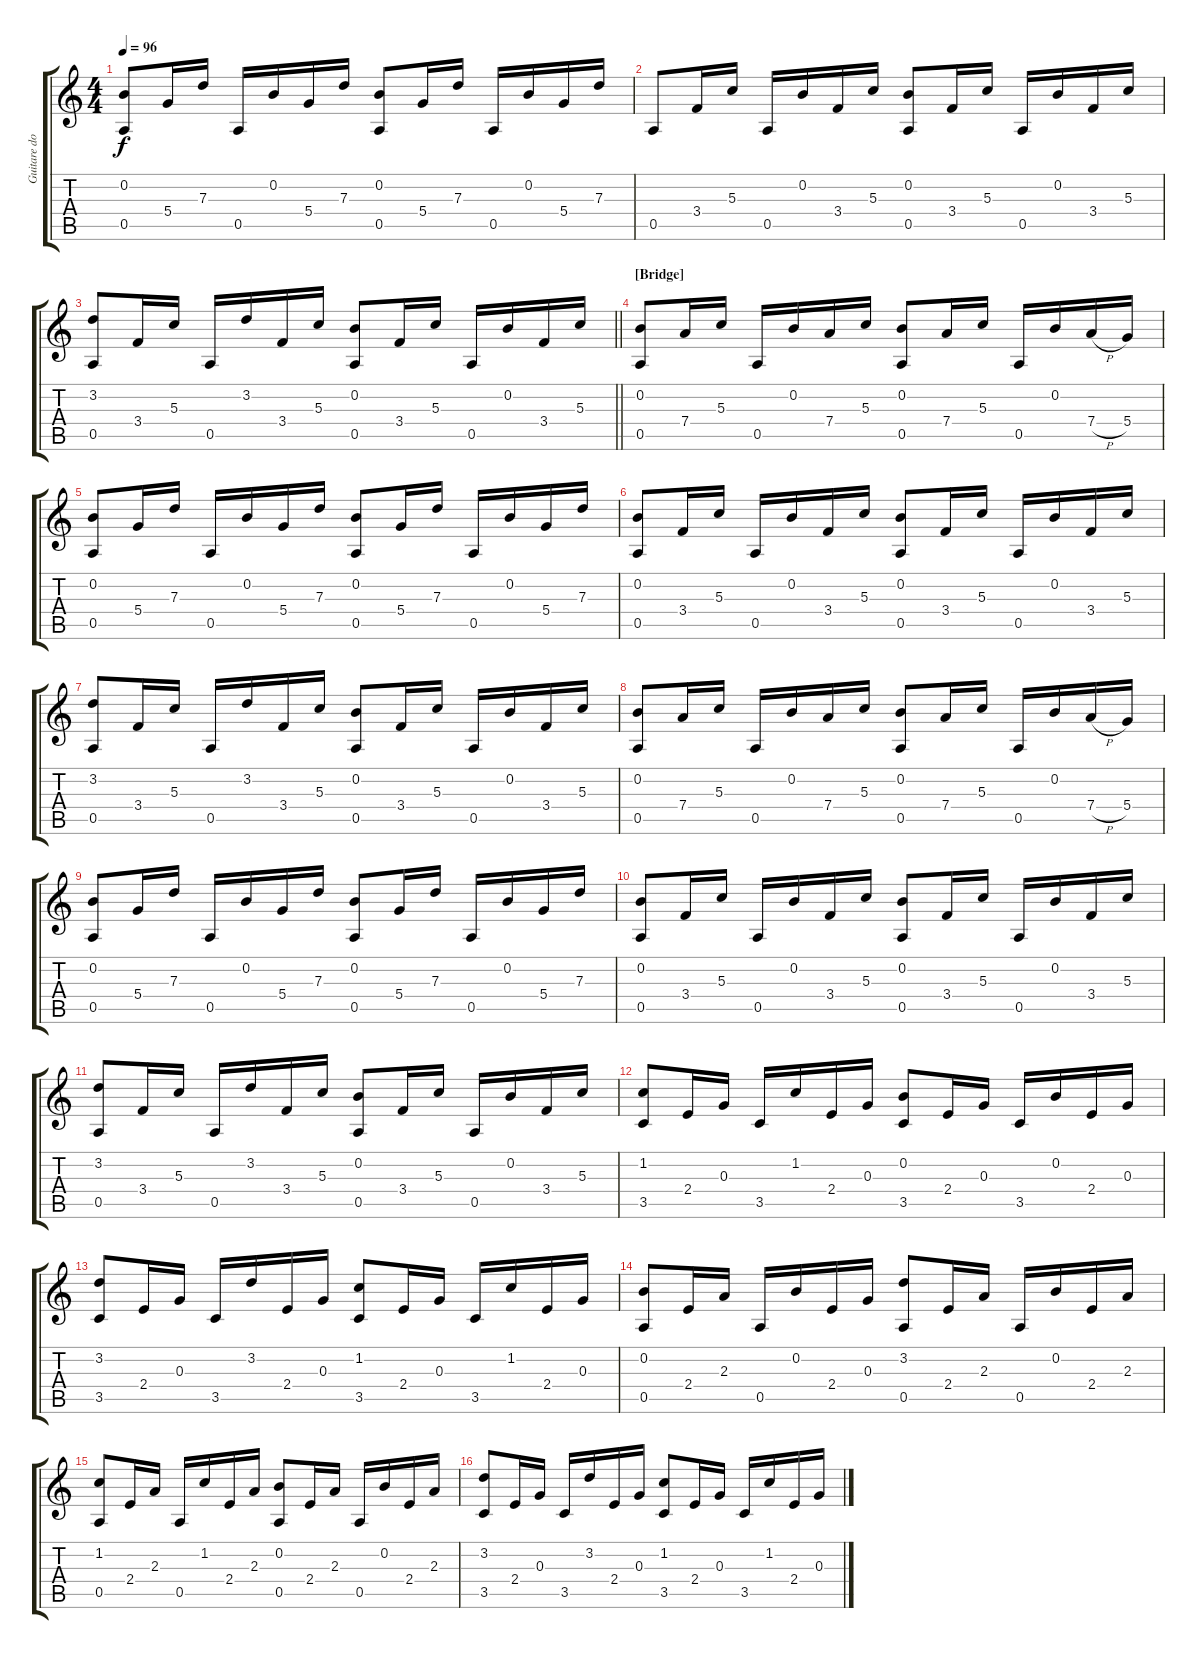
\track ("Guitare douze cordes" "Guitare do") {instrument acousticguitarsteel}
\staff {score tabs}
\tuning (E4 B3 G3 D3 A2 E2) {hide}
\ts (4 4)
\tempo 96
\clef g2
\ks c
(0.2 0.5).8{dy f} 5.4.16 7.3.16 0.5.16 0.2.16 5.4.16 7.3.16 (0.2 0.5).8 5.4.16 7.3.16 0.5.16 0.2.16 5.4.16 7.3.16 |
0.5.8 3.4.16 5.3.16 0.5.16 0.2.16 3.4.16 5.3.16 (0.2 0.5).8 3.4.16 5.3.16 0.5.16 0.2.16 3.4.16 5.3.16 |
\barLineRight lightlight
(3.2 0.5).8 3.4.16 5.3.16 0.5.16 3.2.16 3.4.16 5.3.16 (0.2 0.5).8 3.4.16 5.3.16 0.5.16 0.2.16 3.4.16 5.3.16 |
\section ("" "[Bridge]")
(0.2 0.5).8 7.4.16 5.3.16 0.5.16 0.2.16 7.4.16 5.3.16 (0.2 0.5).8 7.4.16 5.3.16 0.5.16 0.2.16 7.4{h}.16 5.4.16 |
(0.2 0.5).8 5.4.16 7.3.16 0.5.16 0.2.16 5.4.16 7.3.16 (0.2 0.5).8 5.4.16 7.3.16 0.5.16 0.2.16 5.4.16 7.3.16 |
(0.2 0.5).8 3.4.16 5.3.16 0.5.16 0.2.16 3.4.16 5.3.16 (0.2 0.5).8 3.4.16 5.3.16 0.5.16 0.2.16 3.4.16 5.3.16 |
(3.2 0.5).8 3.4.16 5.3.16 0.5.16 3.2.16 3.4.16 5.3.16 (0.2 0.5).8 3.4.16 5.3.16 0.5.16 0.2.16 3.4.16 5.3.16 |
(0.2 0.5).8 7.4.16 5.3.16 0.5.16 0.2.16 7.4.16 5.3.16 (0.2 0.5).8 7.4.16 5.3.16 0.5.16 0.2.16 7.4{h}.16 5.4.16 |
(0.2 0.5).8 5.4.16 7.3.16 0.5.16 0.2.16 5.4.16 7.3.16 (0.2 0.5).8 5.4.16 7.3.16 0.5.16 0.2.16 5.4.16 7.3.16 |
(0.2 0.5).8 3.4.16 5.3.16 0.5.16 0.2.16 3.4.16 5.3.16 (0.2 0.5).8 3.4.16 5.3.16 0.5.16 0.2.16 3.4.16 5.3.16 |
(3.2 0.5).8 3.4.16 5.3.16 0.5.16 3.2.16 3.4.16 5.3.16 (0.2 0.5).8 3.4.16 5.3.16 0.5.16 0.2.16 3.4.16 5.3.16 |
(1.2 3.5).8 2.4.16 0.3.16 3.5.16 1.2.16 2.4.16 0.3.16 (0.2 3.5).8 2.4.16 0.3.16 3.5.16 0.2.16 2.4.16 0.3.16 |
(3.2 3.5).8 2.4.16 0.3.16 3.5.16 3.2.16 2.4.16 0.3.16 (1.2 3.5).8 2.4.16 0.3.16 3.5.16 1.2.16 2.4.16 0.3.16 |
(0.2 0.5).8 2.4.16 2.3.16 0.5.16 0.2.16 2.4.16 0.3.16 (3.2 0.5).8 2.4.16 2.3.16 0.5.16 0.2.16 2.4.16 2.3.16 |
(1.2 0.5).8 2.4.16 2.3.16 0.5.16 1.2.16 2.4.16 2.3.16 (0.2 0.5).8 2.4.16 2.3.16 0.5.16 0.2.16 2.4.16 2.3.16 |
(3.2 3.5).8 2.4.16 0.3.16 3.5.16 3.2.16 2.4.16 0.3.16 (1.2 3.5).8 2.4.16 0.3.16 3.5.16 1.2.16 2.4.16 0.3.16
